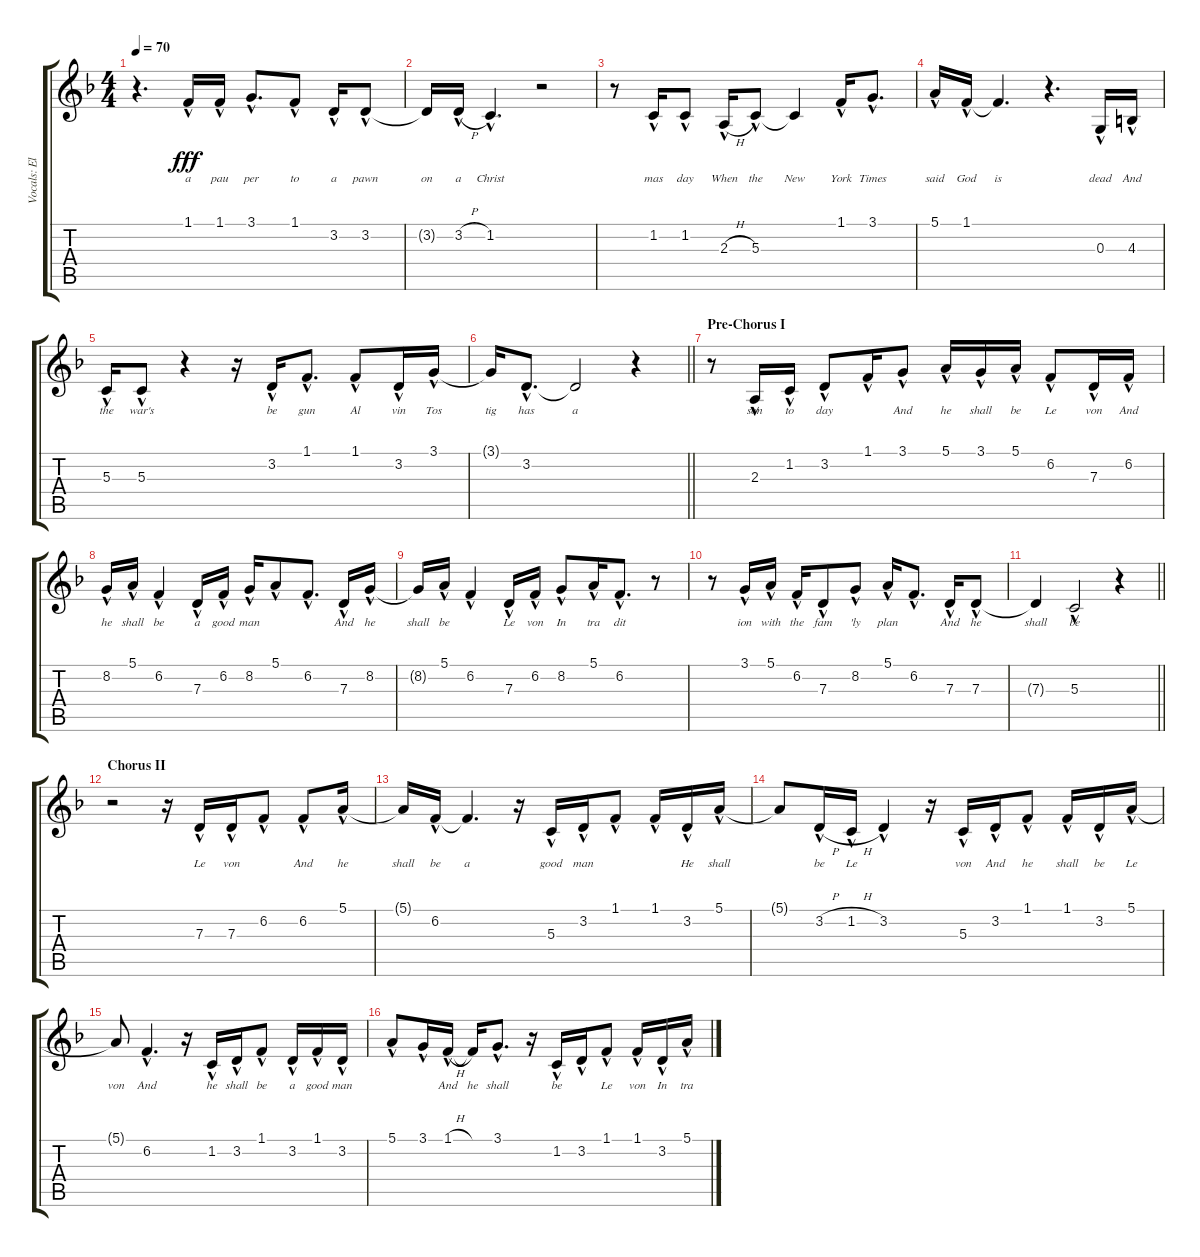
\track ("Vocals: Elton" "Vocals: El") {instrument lead2sawtooth}
\staff {score tabs}
\tuning (E4 B3 G3 D3 A2 E2) {hide}
\ts (4 4)
\tempo 70
\clef g2
\ks f
r.4{d dy fff} 1.1{hac}.16{lyrics (0 "a") lyrics (1 "") lyrics (2 "") lyrics (3 "") lyrics (4 "")} 1.1{hac}.16{lyrics (0 "pau") lyrics (1 "") lyrics (2 "") lyrics (3 "") lyrics (4 "")} 3.1{hac}.8{d lyrics (0 "per") lyrics (1 "") lyrics (2 "") lyrics (3 "") lyrics (4 "")} 1.1{hac}.8{lyrics (0 "to") lyrics (1 "") lyrics (2 "") lyrics (3 "") lyrics (4 "")} 3.2{hac}.16{lyrics (0 "a") lyrics (1 "") lyrics (2 "") lyrics (3 "") lyrics (4 "")} 3.2{hac}.8{lyrics (0 "pawn") lyrics (1 "") lyrics (2 "") lyrics (3 "") lyrics (4 "")} |
3.2{t}.16{lyrics (0 "on") lyrics (1 "") lyrics (2 "") lyrics (3 "") lyrics (4 "")} 3.2{h hac}.16{lyrics (0 "a") lyrics (1 "") lyrics (2 "") lyrics (3 "") lyrics (4 "")} 1.2{hac}.4{d lyrics (0 "Christ") lyrics (1 "") lyrics (2 "") lyrics (3 "") lyrics (4 "")} r.2 |
r.8 1.2{hac}.16{lyrics (0 "mas") lyrics (1 "") lyrics (2 "") lyrics (3 "") lyrics (4 "")} 1.2{hac}.8{lyrics (0 "day") lyrics (1 "") lyrics (2 "") lyrics (3 "") lyrics (4 "")} 2.3{h hac}.16{lyrics (0 "When") lyrics (1 "") lyrics (2 "") lyrics (3 "") lyrics (4 "")} 5.3{hac}.8{lyrics (0 "the") lyrics (1 "") lyrics (2 "") lyrics (3 "") lyrics (4 "")} 5.3{t}.4{lyrics (0 "New") lyrics (1 "") lyrics (2 "") lyrics (3 "") lyrics (4 "")} 1.1{hac}.16{lyrics (0 "York") lyrics (1 "") lyrics (2 "") lyrics (3 "") lyrics (4 "")} 3.1{hac}.8{d lyrics (0 "Times") lyrics (1 "") lyrics (2 "") lyrics (3 "") lyrics (4 "")} |
5.1{hac}.16{lyrics (0 "said") lyrics (1 "") lyrics (2 "") lyrics (3 "") lyrics (4 "")} 1.1{hac}.16{lyrics (0 "God") lyrics (1 "") lyrics (2 "") lyrics (3 "") lyrics (4 "")} 1.1{t}.4{d lyrics (0 "is") lyrics (1 "") lyrics (2 "") lyrics (3 "") lyrics (4 "")} r.4{d} 0.3{hac}.16{lyrics (0 "dead") lyrics (1 "") lyrics (2 "") lyrics (3 "") lyrics (4 "")} 4.3{hac}.16{lyrics (0 "And") lyrics (1 "") lyrics (2 "") lyrics (3 "") lyrics (4 "")} |
5.3{hac}.16{lyrics (0 "the") lyrics (1 "") lyrics (2 "") lyrics (3 "") lyrics (4 "")} 5.3{hac}.8{lyrics (0 "war's") lyrics (1 "") lyrics (2 "") lyrics (3 "") lyrics (4 "")} r.4 r.16 3.2{hac}.16{lyrics (0 "be") lyrics (1 "") lyrics (2 "") lyrics (3 "") lyrics (4 "")} 1.1{hac}.8{d lyrics (0 "gun") lyrics (1 "") lyrics (2 "") lyrics (3 "") lyrics (4 "")} 1.1{hac}.8{lyrics (0 "Al") lyrics (1 "") lyrics (2 "") lyrics (3 "") lyrics (4 "")} 3.2{hac}.16{lyrics (0 "vin") lyrics (1 "") lyrics (2 "") lyrics (3 "") lyrics (4 "")} 3.1{hac}.16{lyrics (0 "Tos") lyrics (1 "") lyrics (2 "") lyrics (3 "") lyrics (4 "")} |
\barLineRight lightlight
3.1{t}.16{lyrics (0 "tig") lyrics (1 "") lyrics (2 "") lyrics (3 "") lyrics (4 "")} 3.2{hac}.8{d lyrics (0 "has") lyrics (1 "") lyrics (2 "") lyrics (3 "") lyrics (4 "")} 3.2{t}.2{lyrics (0 "a") lyrics (1 "") lyrics (2 "") lyrics (3 "") lyrics (4 "")} r.4 |
\section ("" "Pre-Chorus I")
r.8 2.3{hac}.16{lyrics (0 "son") lyrics (1 "") lyrics (2 "") lyrics (3 "") lyrics (4 "")} 1.2{hac}.16{lyrics (0 "to") lyrics (1 "") lyrics (2 "") lyrics (3 "") lyrics (4 "")} 3.2{hac}.8{lyrics (0 "day") lyrics (1 "") lyrics (2 "") lyrics (3 "") lyrics (4 "")} 1.1{hac}.16{lyrics (0 "") lyrics (1 "") lyrics (2 "") lyrics (3 "") lyrics (4 "")} 3.1{hac}.8{lyrics (0 "And") lyrics (1 "") lyrics (2 "") lyrics (3 "") lyrics (4 "")} 5.1{hac}.16{lyrics (0 "he") lyrics (1 "") lyrics (2 "") lyrics (3 "") lyrics (4 "")} 3.1{hac}.16{lyrics (0 "shall") lyrics (1 "") lyrics (2 "") lyrics (3 "") lyrics (4 "")} 5.1{hac}.16{lyrics (0 "be") lyrics (1 "") lyrics (2 "") lyrics (3 "") lyrics (4 "")} 6.2{hac}.8{lyrics (0 "Le") lyrics (1 "") lyrics (2 "") lyrics (3 "") lyrics (4 "")} 7.3{hac}.16{lyrics (0 "von") lyrics (1 "") lyrics (2 "") lyrics (3 "") lyrics (4 "")} 6.2{hac}.16{lyrics (0 "And") lyrics (1 "") lyrics (2 "") lyrics (3 "") lyrics (4 "")} |
8.2{hac}.16{lyrics (0 "he") lyrics (1 "") lyrics (2 "") lyrics (3 "") lyrics (4 "")} 5.1{hac}.16{lyrics (0 "shall") lyrics (1 "") lyrics (2 "") lyrics (3 "") lyrics (4 "")} 6.2{hac}.4{lyrics (0 "be") lyrics (1 "") lyrics (2 "") lyrics (3 "") lyrics (4 "")} 7.3{hac}.16{lyrics (0 "a") lyrics (1 "") lyrics (2 "") lyrics (3 "") lyrics (4 "")} 6.2{hac}.16{lyrics (0 "good") lyrics (1 "") lyrics (2 "") lyrics (3 "") lyrics (4 "")} 8.2{hac}.16{lyrics (0 "man") lyrics (1 "") lyrics (2 "") lyrics (3 "") lyrics (4 "")} 5.1{hac}.8{lyrics (0 "") lyrics (1 "") lyrics (2 "") lyrics (3 "") lyrics (4 "")} 6.2{hac}.8{d lyrics (0 "") lyrics (1 "") lyrics (2 "") lyrics (3 "") lyrics (4 "")} 7.3{hac}.16{lyrics (0 "And") lyrics (1 "") lyrics (2 "") lyrics (3 "") lyrics (4 "")} 8.2{hac}.16{lyrics (0 "he") lyrics (1 "") lyrics (2 "") lyrics (3 "") lyrics (4 "")} |
8.2{t}.16{lyrics (0 "shall") lyrics (1 "") lyrics (2 "") lyrics (3 "") lyrics (4 "")} 5.1{hac}.16{lyrics (0 "be") lyrics (1 "") lyrics (2 "") lyrics (3 "") lyrics (4 "")} 6.2{hac}.4{lyrics (0 "") lyrics (1 "") lyrics (2 "") lyrics (3 "") lyrics (4 "")} 7.3{hac}.16{lyrics (0 "Le") lyrics (1 "") lyrics (2 "") lyrics (3 "") lyrics (4 "")} 6.2{hac}.16{lyrics (0 "von") lyrics (1 "") lyrics (2 "") lyrics (3 "") lyrics (4 "")} 8.2{hac}.8{lyrics (0 "In") lyrics (1 "") lyrics (2 "") lyrics (3 "") lyrics (4 "")} 5.1{hac}.16{lyrics (0 "tra") lyrics (1 "") lyrics (2 "") lyrics (3 "") lyrics (4 "")} 6.2{hac}.8{d lyrics (0 "dit") lyrics (1 "") lyrics (2 "") lyrics (3 "") lyrics (4 "")} r.8 |
r.8 3.1{hac}.16{lyrics (0 "ion") lyrics (1 "") lyrics (2 "") lyrics (3 "") lyrics (4 "")} 5.1{hac}.16{lyrics (0 "with") lyrics (1 "") lyrics (2 "") lyrics (3 "") lyrics (4 "")} 6.2{hac}.16{lyrics (0 "the") lyrics (1 "") lyrics (2 "") lyrics (3 "") lyrics (4 "")} 7.3{hac}.8{lyrics (0 "fam") lyrics (1 "") lyrics (2 "") lyrics (3 "") lyrics (4 "")} 8.2{hac}.8{lyrics (0 "'ly") lyrics (1 "") lyrics (2 "") lyrics (3 "") lyrics (4 "")} 5.1{hac}.16{lyrics (0 "plan") lyrics (1 "") lyrics (2 "") lyrics (3 "") lyrics (4 "")} 6.2{hac}.8{d lyrics (0 "") lyrics (1 "") lyrics (2 "") lyrics (3 "") lyrics (4 "")} 7.3{hac}.16{lyrics (0 "And") lyrics (1 "") lyrics (2 "") lyrics (3 "") lyrics (4 "")} 7.3{hac}.8{lyrics (0 "he") lyrics (1 "") lyrics (2 "") lyrics (3 "") lyrics (4 "")} |
\barLineRight lightlight
7.3{t}.4{lyrics (0 "shall") lyrics (1 "") lyrics (2 "") lyrics (3 "") lyrics (4 "")} 5.3{hac}.2{lyrics (0 "be") lyrics (1 "") lyrics (2 "") lyrics (3 "") lyrics (4 "")} r.4 |
\section ("" "Chorus II")
r.2 r.16 7.3{hac}.16{lyrics (0 "Le") lyrics (1 "") lyrics (2 "") lyrics (3 "") lyrics (4 "")} 7.3{hac}.16{lyrics (0 "von") lyrics (1 "") lyrics (2 "") lyrics (3 "") lyrics (4 "")} 6.2{hac}.8{lyrics (0 "") lyrics (1 "") lyrics (2 "") lyrics (3 "") lyrics (4 "")} 6.2{hac}.8{lyrics (0 "And") lyrics (1 "") lyrics (2 "") lyrics (3 "") lyrics (4 "")} 5.1{hac}.16{lyrics (0 "he") lyrics (1 "") lyrics (2 "") lyrics (3 "") lyrics (4 "")} |
5.1{t}.16{lyrics (0 "shall") lyrics (1 "") lyrics (2 "") lyrics (3 "") lyrics (4 "")} 6.2{hac}.16{lyrics (0 "be") lyrics (1 "") lyrics (2 "") lyrics (3 "") lyrics (4 "")} 6.2{t}.4{d lyrics (0 "a") lyrics (1 "") lyrics (2 "") lyrics (3 "") lyrics (4 "")} r.16 5.3{hac}.16{lyrics (0 "good") lyrics (1 "") lyrics (2 "") lyrics (3 "") lyrics (4 "")} 3.2{hac}.16{lyrics (0 "man") lyrics (1 "") lyrics (2 "") lyrics (3 "") lyrics (4 "")} 1.1{hac}.8{lyrics (0 "") lyrics (1 "") lyrics (2 "") lyrics (3 "") lyrics (4 "")} 1.1{hac}.16{lyrics (0 "") lyrics (1 "") lyrics (2 "") lyrics (3 "") lyrics (4 "")} 3.2{hac}.16{lyrics (0 "He") lyrics (1 "") lyrics (2 "") lyrics (3 "") lyrics (4 "")} 5.1{hac}.16{lyrics (0 "shall") lyrics (1 "") lyrics (2 "") lyrics (3 "") lyrics (4 "")} |
5.1{t}.8{lyrics (0 "") lyrics (1 "") lyrics (2 "") lyrics (3 "") lyrics (4 "")} 3.2{h hac}.16{lyrics (0 "be") lyrics (1 "") lyrics (2 "") lyrics (3 "") lyrics (4 "")} 1.2{h hac}.16{lyrics (0 "Le") lyrics (1 "") lyrics (2 "") lyrics (3 "") lyrics (4 "")} 3.2{hac}.4{lyrics (0 "") lyrics (1 "") lyrics (2 "") lyrics (3 "") lyrics (4 "")} r.16 5.3{hac}.16{lyrics (0 "von") lyrics (1 "") lyrics (2 "") lyrics (3 "") lyrics (4 "")} 3.2{hac}.16{lyrics (0 "And") lyrics (1 "") lyrics (2 "") lyrics (3 "") lyrics (4 "")} 1.1{hac}.8{lyrics (0 "he") lyrics (1 "") lyrics (2 "") lyrics (3 "") lyrics (4 "")} 1.1{hac}.16{lyrics (0 "shall") lyrics (1 "") lyrics (2 "") lyrics (3 "") lyrics (4 "")} 3.2{hac}.16{lyrics (0 "be") lyrics (1 "") lyrics (2 "") lyrics (3 "") lyrics (4 "")} 5.1{hac}.16{lyrics (0 "Le") lyrics (1 "") lyrics (2 "") lyrics (3 "") lyrics (4 "")} |
5.1{t}.8{lyrics (0 "von") lyrics (1 "") lyrics (2 "") lyrics (3 "") lyrics (4 "")} 6.2{hac}.4{d lyrics (0 "And") lyrics (1 "") lyrics (2 "") lyrics (3 "") lyrics (4 "")} r.16 1.2{hac}.16{lyrics (0 "he") lyrics (1 "") lyrics (2 "") lyrics (3 "") lyrics (4 "")} 3.2{hac}.16{lyrics (0 "shall") lyrics (1 "") lyrics (2 "") lyrics (3 "") lyrics (4 "")} 1.1{hac}.8{lyrics (0 "be") lyrics (1 "") lyrics (2 "") lyrics (3 "") lyrics (4 "")} 3.2{hac}.16{lyrics (0 "a") lyrics (1 "") lyrics (2 "") lyrics (3 "") lyrics (4 "")} 1.1{hac}.16{lyrics (0 "good") lyrics (1 "") lyrics (2 "") lyrics (3 "") lyrics (4 "")} 3.2{hac}.16{lyrics (0 "man") lyrics (1 "") lyrics (2 "") lyrics (3 "") lyrics (4 "")} |
5.1{hac}.8{lyrics (0 "") lyrics (1 "") lyrics (2 "") lyrics (3 "") lyrics (4 "")} 3.1{hac}.16{lyrics (0 "") lyrics (1 "") lyrics (2 "") lyrics (3 "") lyrics (4 "")} 1.1{h hac}.16{lyrics (0 "And") lyrics (1 "") lyrics (2 "") lyrics (3 "") lyrics (4 "")} 1.1{t}.16{lyrics (0 "he") lyrics (1 "") lyrics (2 "") lyrics (3 "") lyrics (4 "")} 3.1{hac}.8{d lyrics (0 "shall") lyrics (1 "") lyrics (2 "") lyrics (3 "") lyrics (4 "")} r.16 1.2{hac}.16{lyrics (0 "be") lyrics (1 "") lyrics (2 "") lyrics (3 "") lyrics (4 "")} 3.2{hac}.16{lyrics (0 "") lyrics (1 "") lyrics (2 "") lyrics (3 "") lyrics (4 "")} 1.1{hac}.8{lyrics (0 "Le") lyrics (1 "") lyrics (2 "") lyrics (3 "") lyrics (4 "")} 1.1{hac}.16{lyrics (0 "von") lyrics (1 "") lyrics (2 "") lyrics (3 "") lyrics (4 "")} 3.2{hac}.16{lyrics (0 "In") lyrics (1 "") lyrics (2 "") lyrics (3 "") lyrics (4 "")} 5.1{hac}.16{lyrics (0 "tra") lyrics (1 "") lyrics (2 "") lyrics (3 "") lyrics (4 "")}
